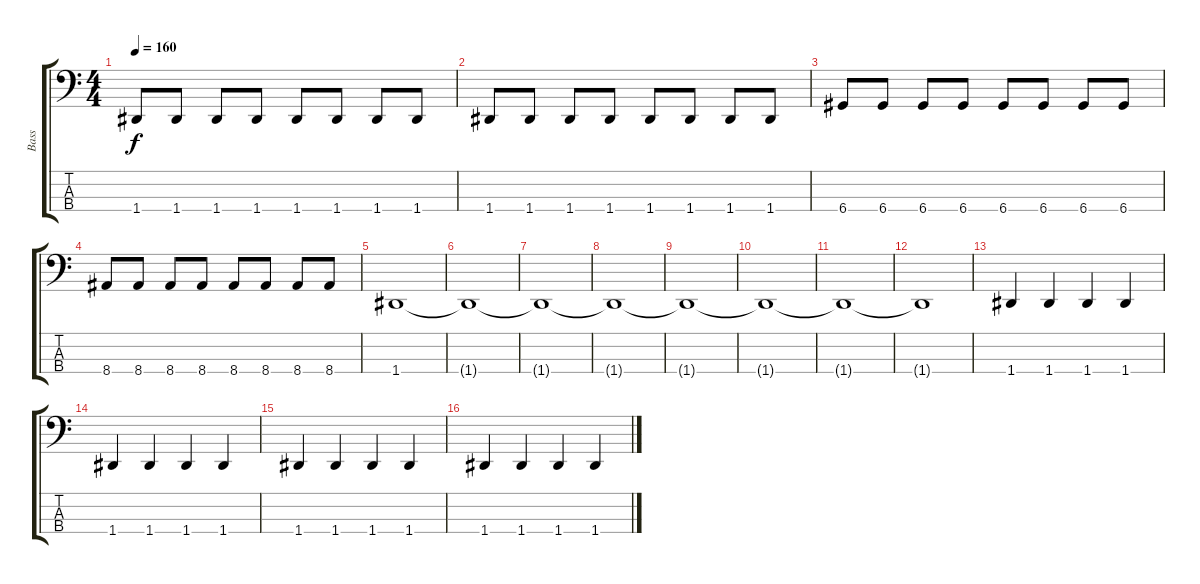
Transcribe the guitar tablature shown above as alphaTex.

\track ("Bass" "Bass") {instrument electricbassfinger}
\staff {score tabs}
\tuning (G2 D2 A1 D1) {hide}
\ts (4 4)
\tempo 160
\clef f4
\ks c
1.4.8{dy f} 1.4.8 1.4.8 1.4.8 1.4.8 1.4.8 1.4.8 1.4.8 |
1.4.8 1.4.8 1.4.8 1.4.8 1.4.8 1.4.8 1.4.8 1.4.8 |
6.4.8 6.4.8 6.4.8 6.4.8 6.4.8 6.4.8 6.4.8 6.4.8 |
8.4.8 8.4.8 8.4.8 8.4.8 8.4.8 8.4.8 8.4.8 8.4.8 |
1.4.1 |
1.4{t}.1 |
1.4{t}.1 |
1.4{t}.1 |
1.4{t}.1 |
1.4{t}.1 |
1.4{t}.1 |
1.4{t}.1 |
1.4.4 1.4.4 1.4.4 1.4.4 |
1.4.4 1.4.4 1.4.4 1.4.4 |
1.4.4 1.4.4 1.4.4 1.4.4 |
1.4.4 1.4.4 1.4.4 1.4.4
